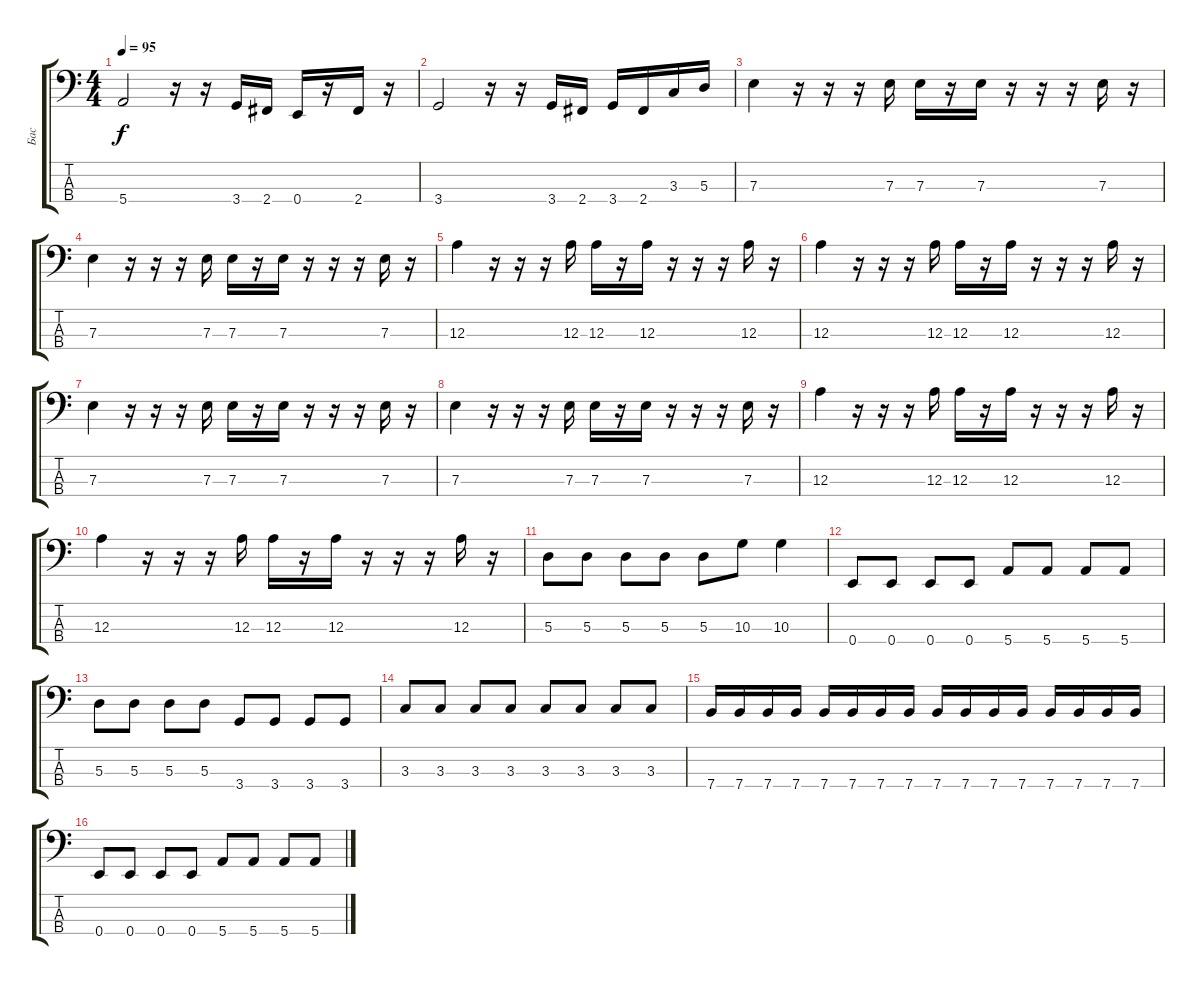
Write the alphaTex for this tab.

\track ("Бас" "Бас") {instrument acousticbass}
\staff {score tabs}
\tuning (G2 D2 A1 E1) {hide}
\ts (4 4)
\tempo 95
\clef f4
\ks c
5.4.2{dy f} r.16 r.16 3.4.16 2.4.16 0.4.16 r.16 2.4.16 r.16 |
3.4.2 r.16 r.16 3.4.16 2.4.16 3.4.16 2.4.16 3.3.16 5.3.16 |
7.3.4 r.16 r.16 r.16 7.3.16 7.3.16 r.16 7.3.16 r.16 r.16 r.16 7.3.16 r.16 |
7.3.4 r.16 r.16 r.16 7.3.16 7.3.16 r.16 7.3.16 r.16 r.16 r.16 7.3.16 r.16 |
12.3.4 r.16 r.16 r.16 12.3.16 12.3.16 r.16 12.3.16 r.16 r.16 r.16 12.3.16 r.16 |
12.3.4 r.16 r.16 r.16 12.3.16 12.3.16 r.16 12.3.16 r.16 r.16 r.16 12.3.16 r.16 |
7.3.4 r.16 r.16 r.16 7.3.16 7.3.16 r.16 7.3.16 r.16 r.16 r.16 7.3.16 r.16 |
7.3.4 r.16 r.16 r.16 7.3.16 7.3.16 r.16 7.3.16 r.16 r.16 r.16 7.3.16 r.16 |
12.3.4 r.16 r.16 r.16 12.3.16 12.3.16 r.16 12.3.16 r.16 r.16 r.16 12.3.16 r.16 |
12.3.4 r.16 r.16 r.16 12.3.16 12.3.16 r.16 12.3.16 r.16 r.16 r.16 12.3.16 r.16 |
5.3.8 5.3.8 5.3.8 5.3.8 5.3.8 10.3.8 10.3.4 |
0.4.8 0.4.8 0.4.8 0.4.8 5.4.8 5.4.8 5.4.8 5.4.8 |
5.3.8 5.3.8 5.3.8 5.3.8 3.4.8 3.4.8 3.4.8 3.4.8 |
3.3.8 3.3.8 3.3.8 3.3.8 3.3.8 3.3.8 3.3.8 3.3.8 |
7.4.16 7.4.16 7.4.16 7.4.16 7.4.16 7.4.16 7.4.16 7.4.16 7.4.16 7.4.16 7.4.16 7.4.16 7.4.16 7.4.16 7.4.16 7.4.16 |
0.4.8 0.4.8 0.4.8 0.4.8 5.4.8 5.4.8 5.4.8 5.4.8
